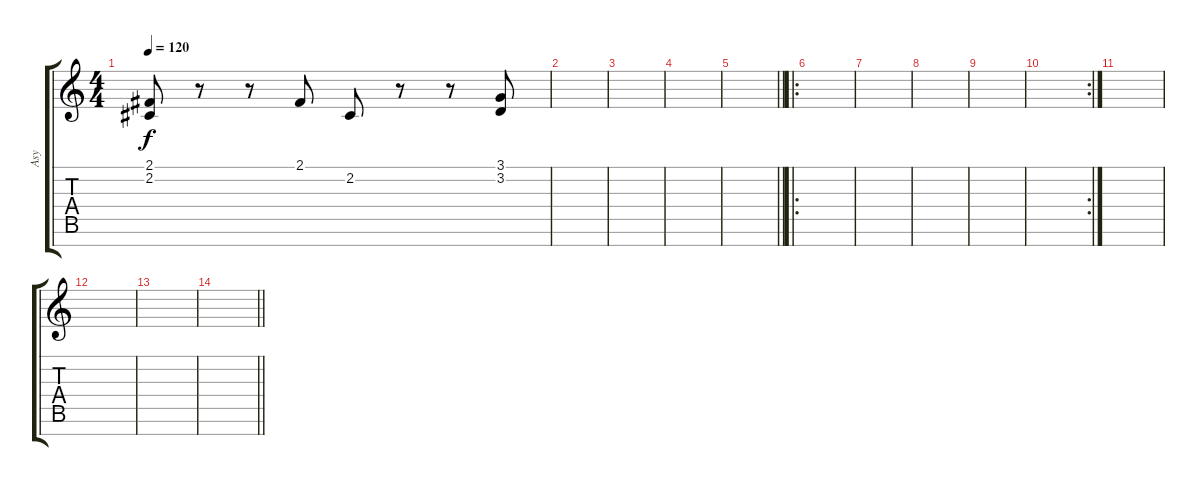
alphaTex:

\track ("Asy" "Asy") {instrument acousticgrandpiano}
\staff {score tabs}
\tuning (E4 B3 G3 D3 A2 E2 B1) {hide}
\ts (4 4)
\tempo 120
\clef g2
\ks c
(2.1 2.2).8{dy f} r.8 r.8 2.1.8 2.2.8 r.8 r.8 (3.1 3.2).8 |
|
|
|
\barLineRight lightlight
|
\ro
|
|
|
|
\rc 2
|
|
|
|
\barLineRight lightlight
